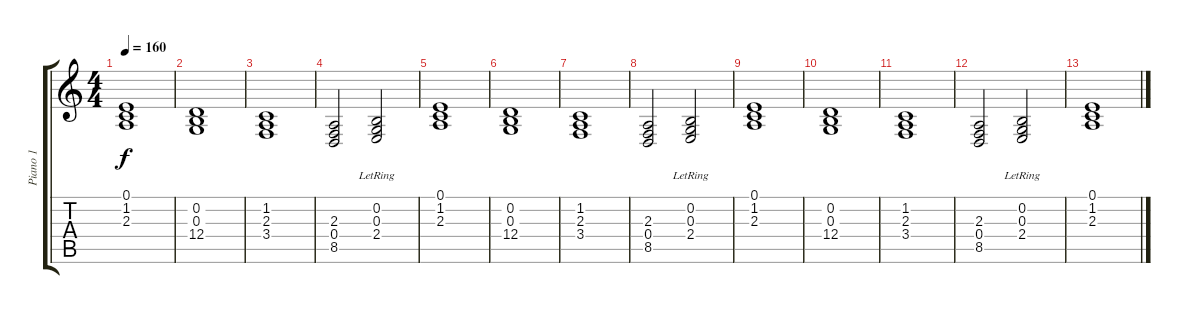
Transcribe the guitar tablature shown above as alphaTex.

\track ("Piano 1" "Piano 1") {instrument acousticgrandpiano}
\staff {score tabs}
\tuning (E4 B3 G3 D3 A2 E2) {hide}
\ts (4 4)
\tempo 160
\clef g2
\ks c
(0.1 1.2 2.3).1{dy f} |
(0.2 0.3 12.4).1 |
(1.2 2.3 3.4).1 |
(2.3 0.4 8.5).2 (0.2{lr} 0.3{lr} 2.4{lr}).2 |
(0.1 1.2 2.3).1 |
(0.2 0.3 12.4).1 |
(1.2 2.3 3.4).1 |
(2.3 0.4 8.5).2 (0.2{lr} 0.3{lr} 2.4{lr}).2 |
(0.1 1.2 2.3).1 |
(0.2 0.3 12.4).1 |
(1.2 2.3 3.4).1 |
(2.3 0.4 8.5).2 (0.2{lr} 0.3{lr} 2.4{lr}).2 |
(0.1 1.2 2.3).1
